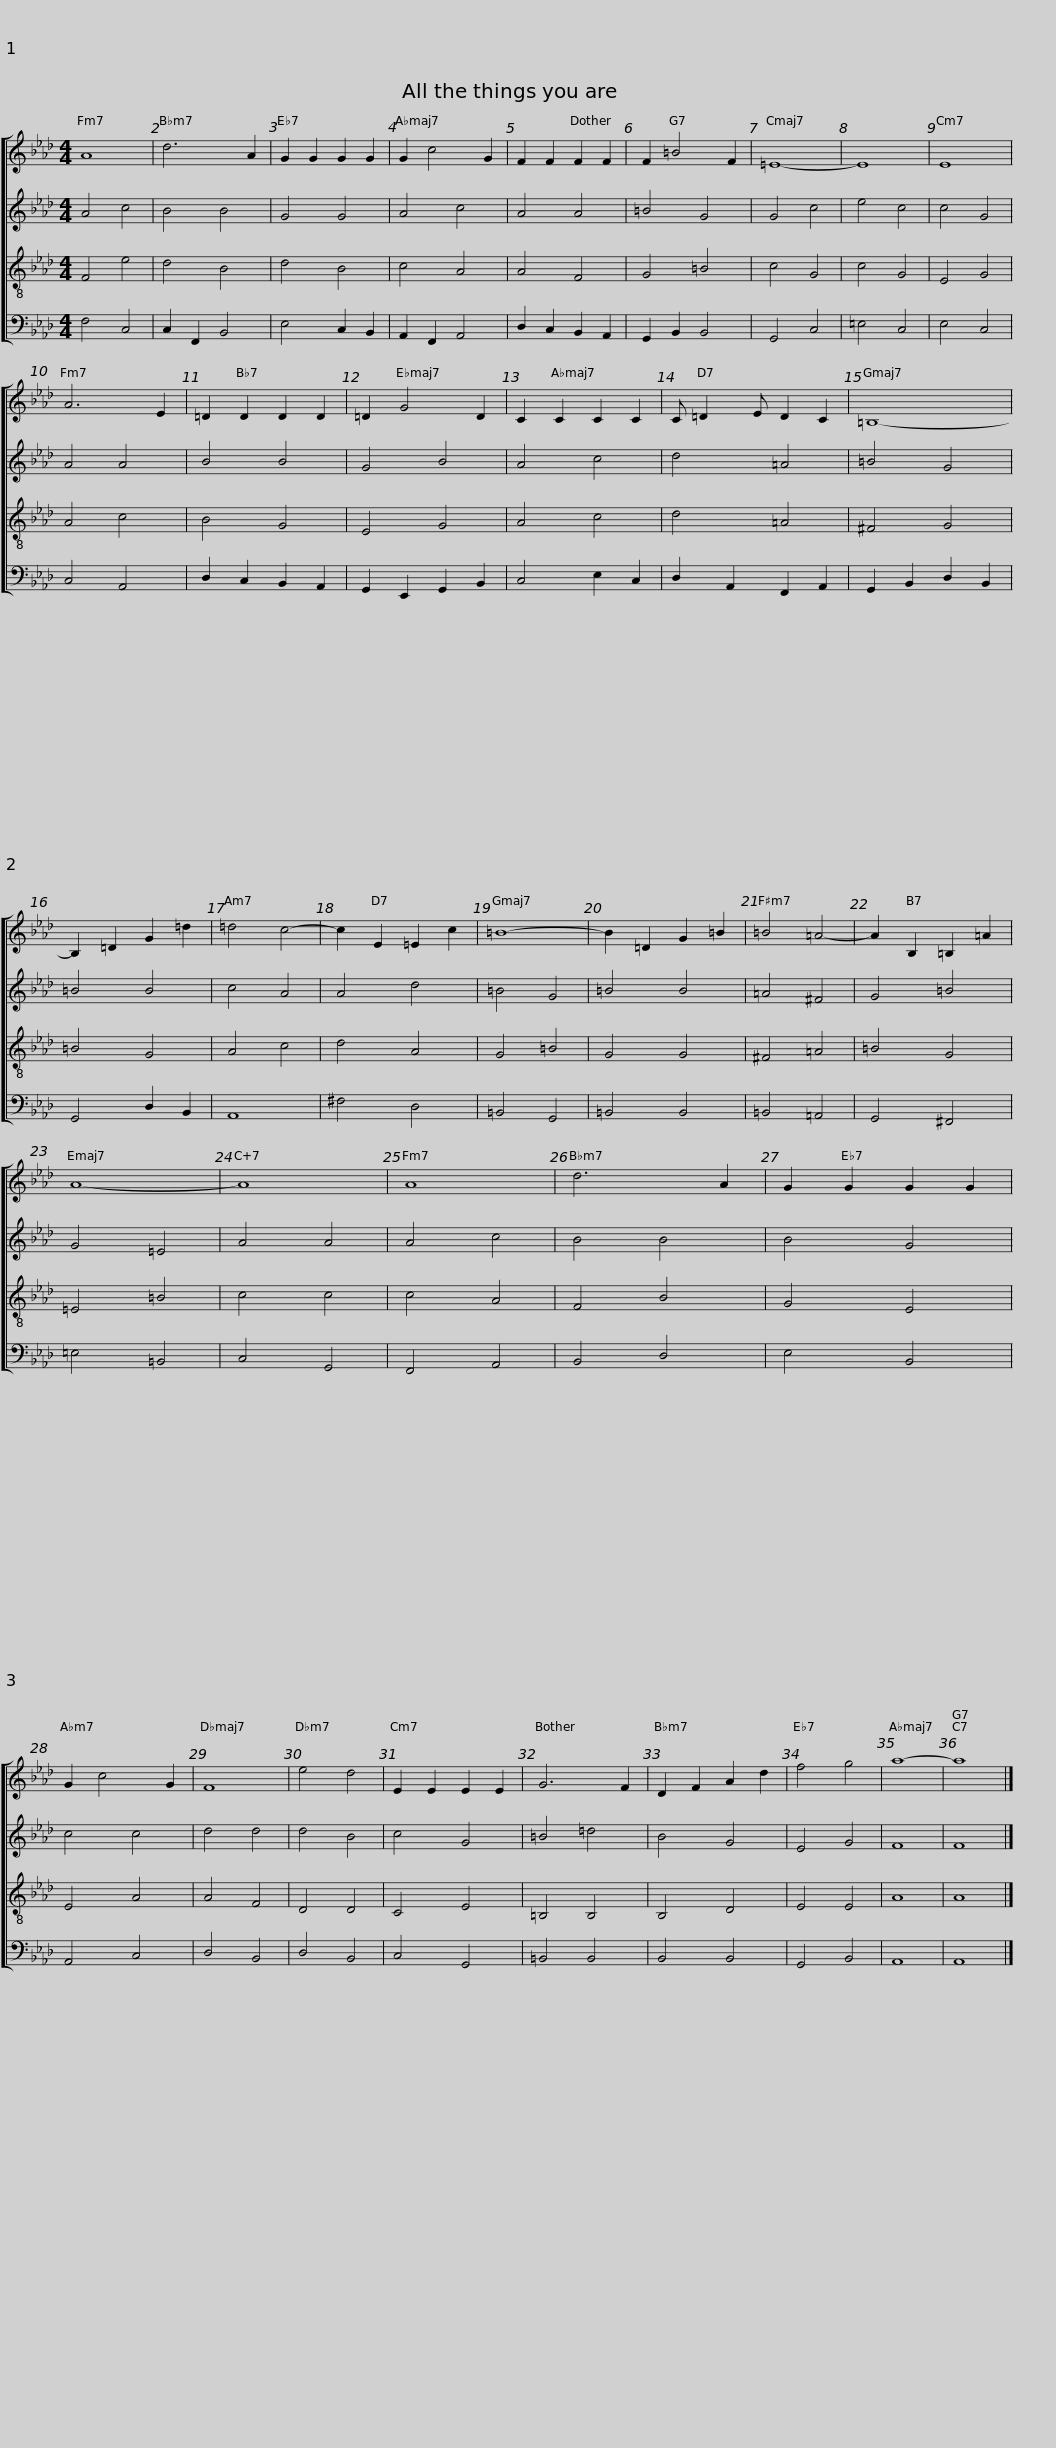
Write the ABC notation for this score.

X:1
%%score [ 1 2 3 4 ]
L:1/8
M:4/4
I:linebreak $
K:Ab
V:1 treble
V:2 treble
V:3 treble-8
V:4 bass
V:1
 A8 | d6 A2 | G2 G2 G2 G2 | G2 c4 G2 | F2 F2 F2 F2 | %5
 F2 =B4 F2 | =E8- | E8 | E8 | A6 E2 |$ %10
 =D2 D2 D2 D2 | =D2 G4 D2 | C2 C2 C2 C2 | C =D2 E D2 C2 | =B,8- | %15
 B,2 =D2 G2 =d2 | =d4 c4- | c2 E2 =E2 c2 |$ =B8- | B2 =D2 G2 =B2 | %20
 =B4 =A4- | A2 B,2 =B,2 =A2 | A8- | A8 | A8 | %25
 d6 A2 | G2 G2 G2 G2 | G2 c4 G2 |$ F8 | e4 d4 | %30
 E2 E2 E2 E2 | G6 F2 | D2 F2 A2 d2 | f4 g4 | a8- | %35
 a8 |] %36
V:2
 A4 c4 | B4 B4 | G4 G4 | A4 c4 | A4 A4 | %5
 =B4 G4 | G4 c4 | e4 c4 | c4 G4 | A4 A4 |$ %10
 B4 B4 | G4 B4 | A4 c4 | d4 =A4 | =B4 G4 | %15
 =B4 B4 | c4 A4 | A4 d4 |$ =B4 G4 | =B4 B4 | %20
 =A4 ^F4 | G4 =B4 | G4 =E4 | A4 A4 | A4 c4 | %25
 B4 B4 | B4 G4 | c4 c4 |$ d4 d4 | d4 B4 | %30
 c4 G4 | =B4 =d4 | B4 G4 | E4 G4 | F8 | %35
 F8 |] %36
V:3
 F4 e4 | d4 B4 | d4 B4 | c4 A4 | A4 F4 | %5
 G4 =B4 | c4 G4 | c4 G4 | E4 G4 | A4 c4 |$ %10
 B4 G4 | E4 G4 | A4 c4 | d4 =A4 | ^F4 G4 | %15
 =B4 G4 | A4 c4 | d4 A4 |$ G4 =B4 | G4 G4 | %20
 ^F4 =A4 | =B4 G4 | =E4 =B4 | c4 c4 | c4 A4 | %25
 F4 B4 | G4 E4 | E4 A4 |$ A4 F4 | D4 D4 | %30
 C4 E4 | =B,4 B,4 | B,4 D4 | E4 E4 | A8 | %35
 A8 |] %36
V:4
 F,4 C,4 | C,2 F,,2 B,,4 | E,4 C,2 B,,2 | A,,2 F,,2 A,,4 | D,2 C,2 B,,2 A,,2 | %5
 G,,2 B,,2 B,,4 | G,,4 C,4 | =E,4 C,4 | E,4 C,4 | C,4 A,,4 |$ %10
 D,2 C,2 B,,2 A,,2 | G,,2 E,,2 G,,2 B,,2 | C,4 E,2 C,2 | D,2 A,,2 F,,2 A,,2 | G,,2 B,,2 D,2 B,,2 | %15
 G,,4 D,2 B,,2 | A,,8 | ^F,4 D,4 |$ =B,,4 G,,4 | =B,,4 B,,4 | %20
 =B,,4 =A,,4 | G,,4 ^F,,4 | =E,4 =B,,4 | C,4 G,,4 | F,,4 A,,4 | %25
 B,,4 D,4 | E,4 B,,4 | A,,4 C,4 |$ D,4 B,,4 | D,4 B,,4 | %30
 C,4 G,,4 | =B,,4 B,,4 | B,,4 B,,4 | G,,4 B,,4 | A,,8 | %35
 A,,8 |] %36
